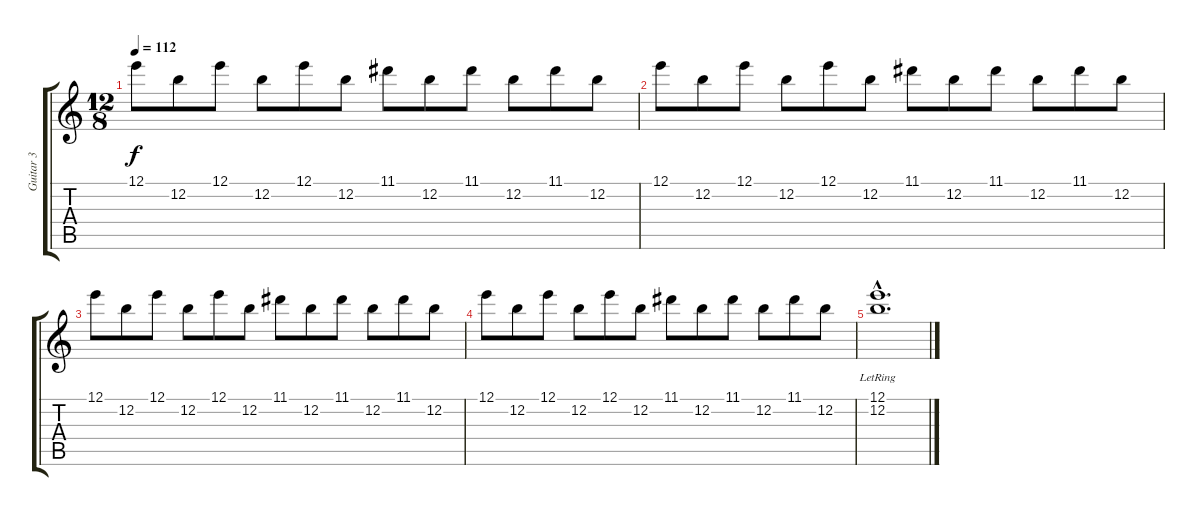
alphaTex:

\track ("Guitar 3" "Guitar 3") {instrument distortionguitar}
\staff {score tabs}
\tuning (E4 B3 G3 D3 A2 E2) {hide}
\ts (12 8)
\tempo 112
\clef g2
\ks c
12.1.8{dy f} 12.2.8 12.1.8 12.2.8 12.1.8 12.2.8 11.1.8 12.2.8 11.1.8 12.2.8 11.1.8 12.2.8 |
12.1.8 12.2.8 12.1.8 12.2.8 12.1.8 12.2.8 11.1.8 12.2.8 11.1.8 12.2.8 11.1.8 12.2.8 |
12.1.8 12.2.8 12.1.8 12.2.8 12.1.8 12.2.8 11.1.8 12.2.8 11.1.8 12.2.8 11.1.8 12.2.8 |
12.1.8 12.2.8 12.1.8 12.2.8 12.1.8 12.2.8 11.1.8 12.2.8 11.1.8 12.2.8 11.1.8 12.2.8 |
(12.1{hac lr} 12.2{hac}).1{d}
